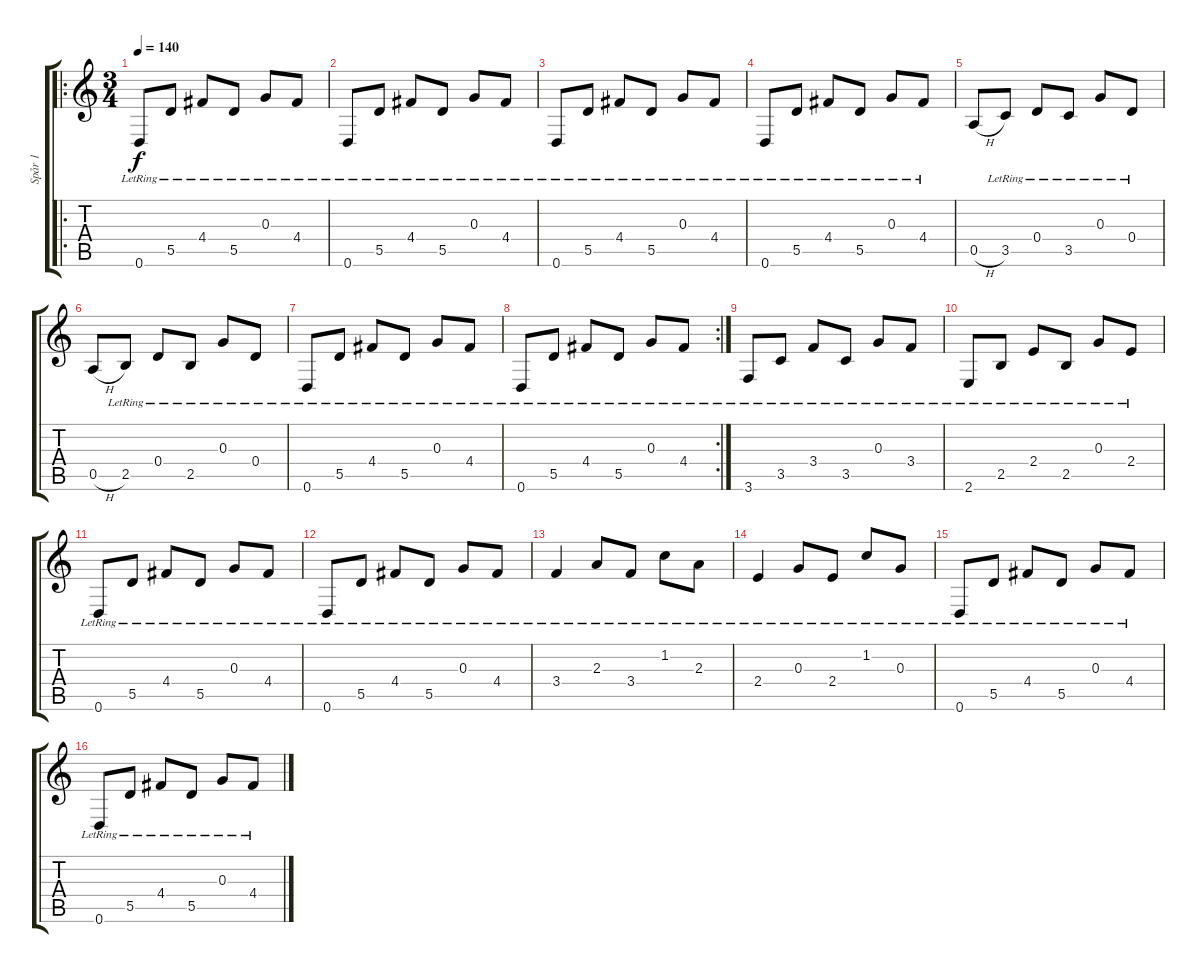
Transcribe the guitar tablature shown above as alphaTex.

\track ("Spår 1" "Spår 1") {instrument acousticguitarsteel}
\staff {score tabs}
\tuning (E4 B3 G3 D3 A2 D2) {hide}
\ro
\ts (3 4)
\tempo 140
\clef g2
\ks c
0.6{lr}.8{dy f} 5.5{lr}.8 4.4{lr}.8 5.5{lr}.8 0.3{lr}.8 4.4{lr}.8 |
0.6{lr}.8 5.5{lr}.8 4.4{lr}.8 5.5{lr}.8 0.3{lr}.8 4.4{lr}.8 |
0.6{lr}.8 5.5{lr}.8 4.4{lr}.8 5.5{lr}.8 0.3{lr}.8 4.4{lr}.8 |
0.6{lr}.8 5.5{lr}.8 4.4{lr}.8 5.5{lr}.8 0.3{lr}.8 4.4{lr}.8 |
0.5{h}.8 3.5{lr}.8 0.4{lr}.8 3.5{lr}.8 0.3{lr}.8 0.4{lr}.8 |
0.5{h}.8 2.5{lr}.8 0.4{lr}.8 2.5{lr}.8 0.3{lr}.8 0.4{lr}.8 |
0.6{lr}.8 5.5{lr}.8 4.4{lr}.8 5.5{lr}.8 0.3{lr}.8 4.4{lr}.8 |
\rc 2
0.6{lr}.8 5.5{lr}.8 4.4{lr}.8 5.5{lr}.8 0.3{lr}.8 4.4{lr}.8 |
3.6{lr}.8 3.5{lr}.8 3.4{lr}.8 3.5{lr}.8 0.3{lr}.8 3.4{lr}.8 |
2.6{lr}.8 2.5{lr}.8 2.4{lr}.8 2.5{lr}.8 0.3{lr}.8 2.4{lr}.8 |
0.6{lr}.8 5.5{lr}.8 4.4{lr}.8 5.5{lr}.8 0.3{lr}.8 4.4{lr}.8 |
0.6{lr}.8 5.5{lr}.8 4.4{lr}.8 5.5{lr}.8 0.3{lr}.8 4.4{lr}.8 |
3.4{lr}.4 2.3{lr}.8 3.4{lr}.8 1.2{lr}.8 2.3{lr}.8 |
2.4{lr}.4 0.3{lr}.8 2.4{lr}.8 1.2{lr}.8 0.3{lr}.8 |
0.6{lr}.8 5.5{lr}.8 4.4{lr}.8 5.5{lr}.8 0.3{lr}.8 4.4{lr}.8 |
0.6{lr}.8 5.5{lr}.8 4.4{lr}.8 5.5{lr}.8 0.3{lr}.8 4.4{lr}.8
